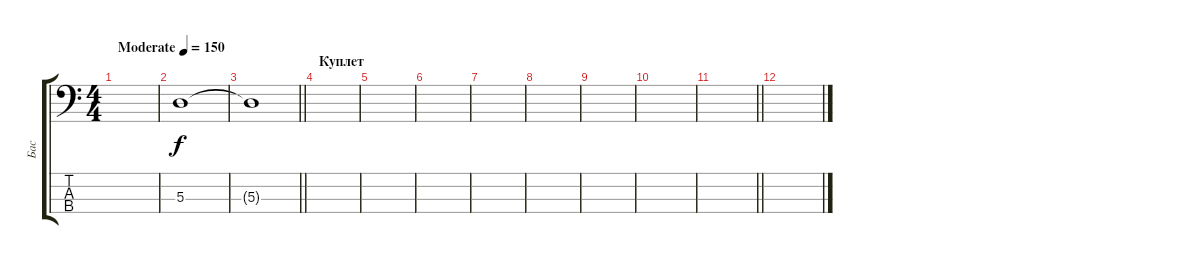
\track ("Бас" "Бас") {instrument electricbassfinger}
\staff {score tabs}
\tuning (G2 D2 A1 E1) {hide}
\ts (4 4)
\tempo (150 "Moderate")
\clef f4
\ks c
|
5.3.1 |
\barLineRight lightlight
5.3{t}.1 |
\section ("" "Куплет")
|
|
|
|
|
|
|
\barLineRight lightlight
|
\section ("" " ")
